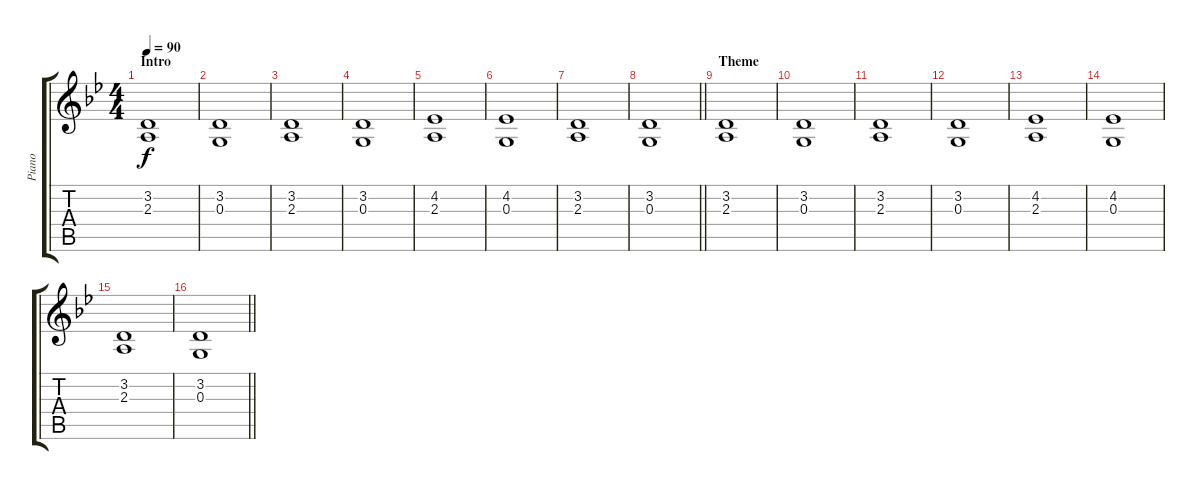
\track ("Piano" "Piano") {instrument acousticgrandpiano}
\staff {score tabs}
\tuning (E4 B3 G3 D3 A2 E2) {hide}
\ts (4 4)
\section ("" "Intro")
\tempo 90
\clef g2
\ks bb
(3.2 2.3).1{dy f instrument acousticgrandpiano} |
(3.2 0.3).1 |
(3.2 2.3).1 |
(3.2 0.3).1 |
(4.2 2.3).1 |
(4.2 0.3).1 |
(3.2 2.3).1 |
\barLineRight lightlight
(3.2 0.3).1 |
\section ("" "Theme")
(3.2 2.3).1 |
(3.2 0.3).1 |
(3.2 2.3).1 |
(3.2 0.3).1 |
(4.2 2.3).1 |
(4.2 0.3).1 |
(3.2 2.3).1 |
\barLineRight lightlight
(3.2 0.3).1
